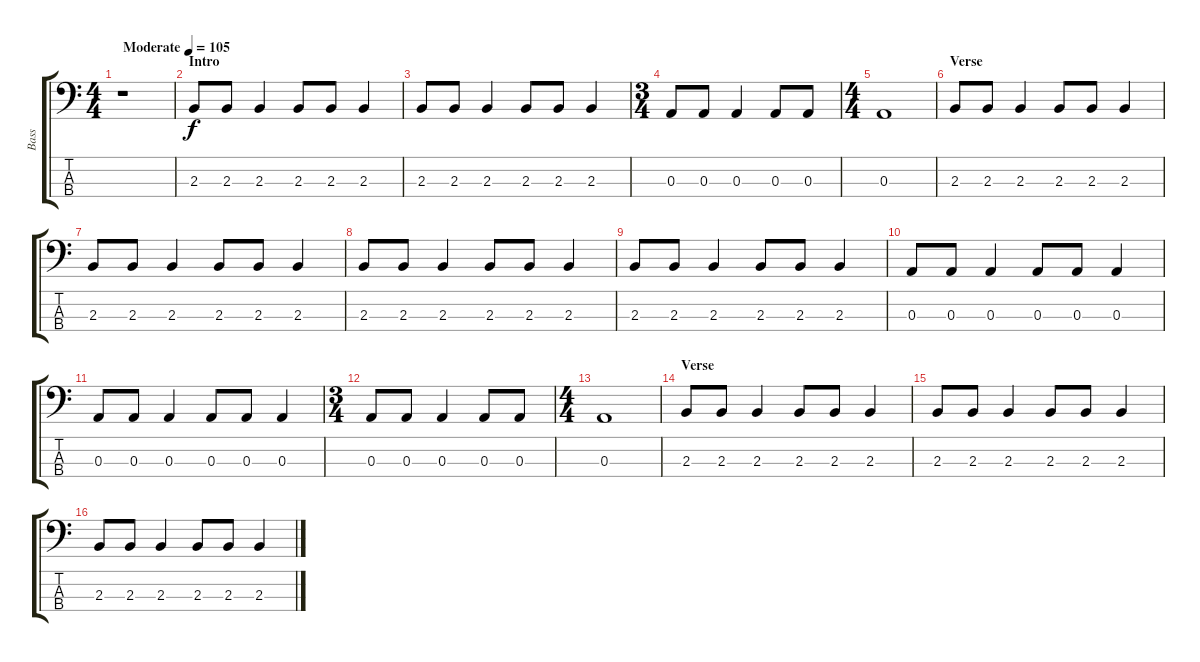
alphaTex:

\track ("Bass" "Bass") {instrument electricbassfinger}
\staff {score tabs}
\tuning (G2 D2 A1 E1) {hide}
\ts (4 4)
\tempo (105 "Moderate")
\clef f4
\ks c
r.1{dy f instrument electricbassfinger} |
\section ("" "Intro")
2.3.8 2.3.8 2.3.4 2.3.8 2.3.8 2.3.4 |
2.3.8 2.3.8 2.3.4 2.3.8 2.3.8 2.3.4 |
\ts (3 4)
0.3.8 0.3.8 0.3.4 0.3.8 0.3.8 |
\ts (4 4)
0.3.1 |
\section ("" "Verse")
2.3.8 2.3.8 2.3.4 2.3.8 2.3.8 2.3.4 |
2.3.8 2.3.8 2.3.4 2.3.8 2.3.8 2.3.4 |
2.3.8 2.3.8 2.3.4 2.3.8 2.3.8 2.3.4 |
2.3.8 2.3.8 2.3.4 2.3.8 2.3.8 2.3.4 |
0.3.8 0.3.8 0.3.4 0.3.8 0.3.8 0.3.4 |
0.3.8 0.3.8 0.3.4 0.3.8 0.3.8 0.3.4 |
\ts (3 4)
0.3.8 0.3.8 0.3.4 0.3.8 0.3.8 |
\ts (4 4)
0.3.1 |
\section ("" "Verse")
2.3.8 2.3.8 2.3.4 2.3.8 2.3.8 2.3.4 |
2.3.8 2.3.8 2.3.4 2.3.8 2.3.8 2.3.4 |
2.3.8 2.3.8 2.3.4 2.3.8 2.3.8 2.3.4
